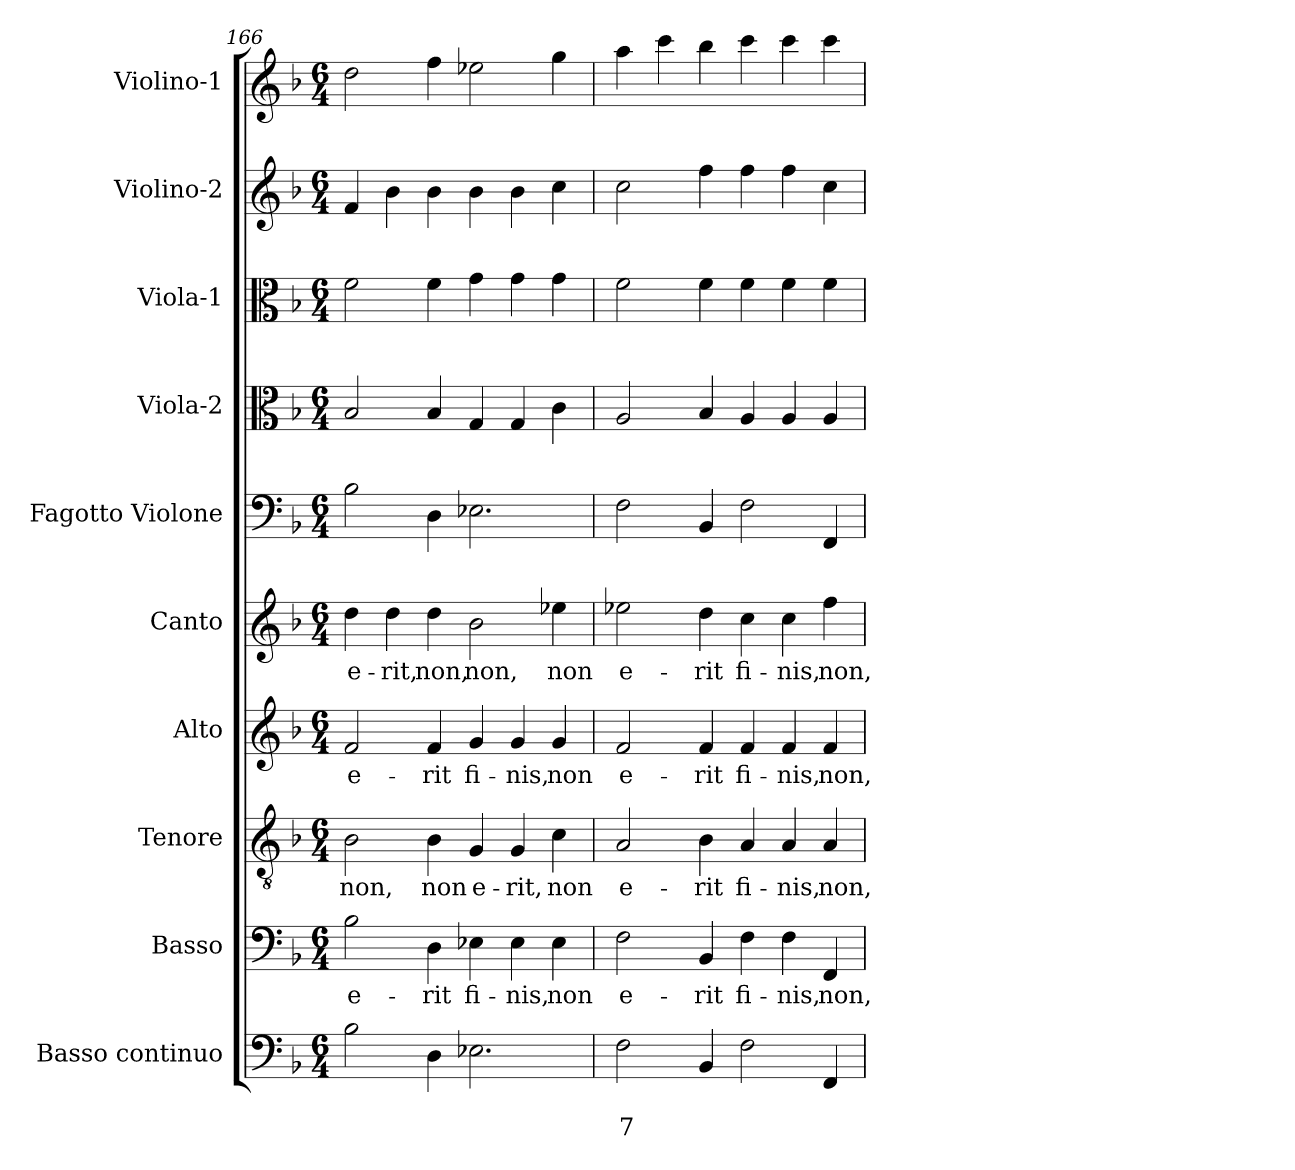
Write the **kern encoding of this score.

**kern	**text	**text	**kern	**text	**kern	**text	**kern	**text	**kern	**text	**kern	**kern	**kern	**kern	**kern
*part10	*part10	*part10	*part9	*part9	*part8	*part8	*part7	*part7	*part6	*part6	*part5	*part4	*part3	*part2	*part1
*staff10	*staff10	*staff10	*staff9	*staff9	*staff8	*staff8	*staff7	*staff7	*staff6	*staff6	*staff5	*staff4	*staff3	*staff2	*staff1
*I"Basso continuo	*	*	*I"Basso	*	*I"Tenore	*	*I"Alto	*	*I"Canto	*	*I"Fagotto Violone	*I"Viola-2	*I"Viola-1	*I"Violino-2	*I"Violino-1
*clefF4	*	*	*clefF4	*	*clefGv2	*	*clefG2	*	*clefG2	*	*clefF4	*clefC3	*clefC3	*clefG2	*clefG2
*k[b-]	*	*	*k[b-]	*	*k[b-]	*	*k[b-]	*	*k[b-]	*	*k[b-]	*k[b-]	*k[b-]	*k[b-]	*k[b-]
*F:	*	*	*F:	*	*F:	*	*F:	*	*F:	*	*F:	*F:	*F:	*F:	*F:
*M6/4	*	*	*M6/4	*	*M6/4	*	*M6/4	*	*M6/4	*	*M6/4	*M6/4	*M6/4	*M6/4	*M6/4
=166	=166	=166	=166	=166	=166	=166	=166	=166	=166	=166	=166	=166	=166	=166	=166
!	!	!	!	!LO:LY:b	!	!	!	!	!	!	!	!	!	!	!
!	!	!	!	!	!	!LO:LY:b	!	!	!	!	!	!	!	!	!
!	!	!	!	!	!	!	!	!LO:LY:b	!	!	!	!	!	!	!
!	!	!	!	!	!	!	!	!	!	!LO:LY:b	!	!	!	!	!
2B-\	.	.	2B-\	e-	2B-\	non,	2f/	e-	4dd\	e-	2B-\	2B-/	2f\	4f/	2dd\
!	!	!	!	!	!	!	!	!	!	!LO:LY:b	!	!	!	!	!
.	.	.	.	.	.	.	.	.	4dd\	-rit,	.	.	.	4b-\	.
!	!	!	!	!LO:LY:b	!	!	!	!	!	!	!	!	!	!	!
!	!	!	!	!	!	!LO:LY:b	!	!	!	!	!	!	!	!	!
!	!	!	!	!	!	!	!	!LO:LY:b	!	!	!	!	!	!	!
!	!	!	!	!	!	!	!	!	!	!LO:LY:b	!	!	!	!	!
4D\	.	.	4D\	-rit	4B-\	non	4f/	-rit	4dd\	non,	4D\	4B-/	4f\	4b-\	4ff\
!	!	!	!	!LO:LY:b	!	!	!	!	!	!	!	!	!	!	!
!	!	!	!	!	!	!LO:LY:b	!	!	!	!	!	!	!	!	!
!	!	!	!	!	!	!	!	!LO:LY:b	!	!	!	!	!	!	!
!	!	!	!	!	!	!	!	!	!	!LO:LY:b	!	!	!	!	!
2.E-X\	.	.	4E-X\	fi-	4G/	e-	4g/	fi-	2b-\	non,	2.E-X\	4G/	4g\	4b-\	2ee-X\
!	!	!	!	!LO:LY:b	!	!	!	!	!	!	!	!	!	!	!
!	!	!	!	!	!	!LO:LY:b	!	!	!	!	!	!	!	!	!
!	!	!	!	!	!	!	!	!LO:LY:b	!	!	!	!	!	!	!
.	.	.	4E-\	-nis,	4G/	-rit,	4g/	-nis,	.	.	.	4G/	4g\	4b-\	.
!	!	!	!	!LO:LY:b	!	!	!	!	!	!	!	!	!	!	!
!	!	!	!	!	!	!LO:LY:b	!	!	!	!	!	!	!	!	!
!	!	!	!	!	!	!	!	!LO:LY:b	!	!	!	!	!	!	!
!	!	!	!	!	!	!	!	!	!	!LO:LY:b	!	!	!	!	!
.	.	.	4E-\	non	4c\	non	4g/	non	4ee-X\	non	.	4c\	4g\	4cc\	4gg\
!!LO:PB:g=z
=167	=167	=167	=167	=167	=167	=167	=167	=167	=167	=167	=167	=167	=167	=167	=167
!	!	!LO:LY:b	!	!	!	!	!	!	!	!	!	!	!	!	!
!	!	!	!	!LO:LY:b	!	!	!	!	!	!	!	!	!	!	!
!	!	!	!	!	!	!LO:LY:b	!	!	!	!	!	!	!	!	!
!	!	!	!	!	!	!	!	!LO:LY:b	!	!	!	!	!	!	!
!	!	!	!	!	!	!	!	!	!	!LO:LY:b	!	!	!	!	!
2F\	.	7	2F\	e-	2A/	e-	2f/	e-	2ee-X\	e-	2F\	2A/	2f\	2cc\	4aa\
.	.	.	.	.	.	.	.	.	.	.	.	.	.	.	4ccc\
!	!	!	!	!LO:LY:b	!	!	!	!	!	!	!	!	!	!	!
!	!	!	!	!	!	!LO:LY:b	!	!	!	!	!	!	!	!	!
!	!	!	!	!	!	!	!	!LO:LY:b	!	!	!	!	!	!	!
!	!	!	!	!	!	!	!	!	!	!LO:LY:b	!	!	!	!	!
4BB-/	.	.	4BB-/	-rit	4B-\	-rit	4f/	-rit	4dd\	-rit	4BB-/	4B-/	4f\	4ff\	4bb-\
!	!	!	!	!LO:LY:b	!	!	!	!	!	!	!	!	!	!	!
!	!	!	!	!	!	!LO:LY:b	!	!	!	!	!	!	!	!	!
!	!	!	!	!	!	!	!	!LO:LY:b	!	!	!	!	!	!	!
!	!	!	!	!	!	!	!	!	!	!LO:LY:b	!	!	!	!	!
2F\	.	.	4F\	fi-	4A/	fi-	4f/	fi-	4cc\	fi-	2F\	4A/	4f\	4ff\	4ccc\
!	!	!	!	!LO:LY:b	!	!	!	!	!	!	!	!	!	!	!
!	!	!	!	!	!	!LO:LY:b	!	!	!	!	!	!	!	!	!
!	!	!	!	!	!	!	!	!LO:LY:b	!	!	!	!	!	!	!
!	!	!	!	!	!	!	!	!	!	!LO:LY:b	!	!	!	!	!
.	.	.	4F\	-nis,	4A/	-nis,	4f/	-nis,	4cc\	-nis,	.	4A/	4f\	4ff\	4ccc\
!	!	!	!	!LO:LY:b	!	!	!	!	!	!	!	!	!	!	!
!	!	!	!	!	!	!LO:LY:b	!	!	!	!	!	!	!	!	!
!	!	!	!	!	!	!	!	!LO:LY:b	!	!	!	!	!	!	!
!	!	!	!	!	!	!	!	!	!	!LO:LY:b	!	!	!	!	!
4FF/	.	.	4FF/	non,	4A/	non,	4f/	non,	4ff\	non,	4FF/	4A/	4f\	4cc\	4ccc\
=	=	=	=	=	=	=	=	=	=	=	=	=	=	=	=
*-	*-	*-	*-	*-	*-	*-	*-	*-	*-	*-	*-	*-	*-	*-	*-
